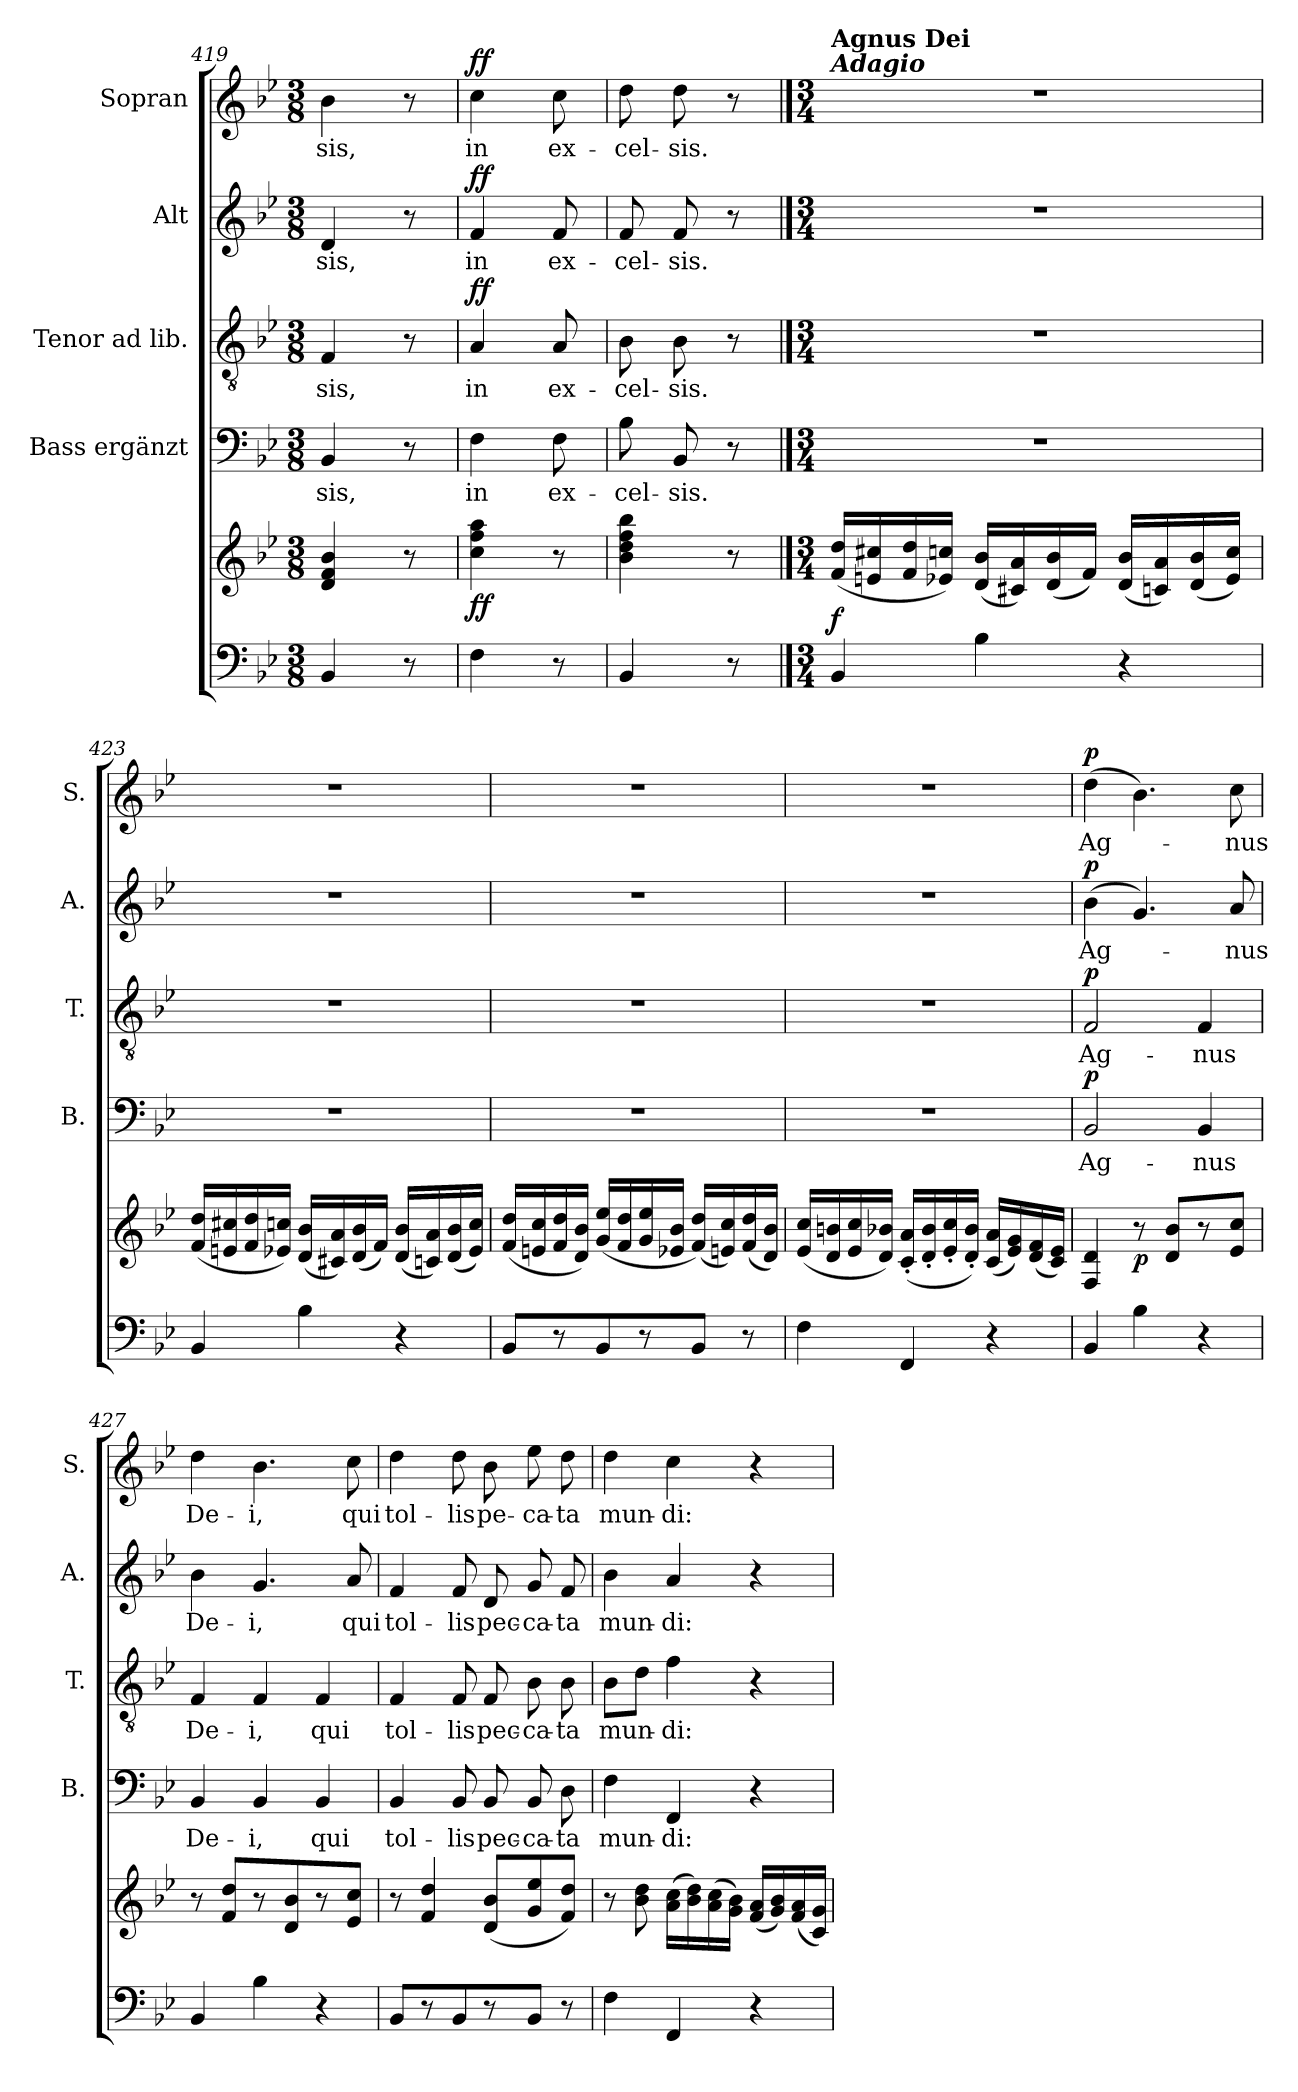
**kern	**kern	**dynam	**kern	**text	**dynam	**kern	**text	**dynam	**kern	**text	**dynam	**kern	**text	**dynam
*part5	*part5	*part5	*part4	*part4	*part4	*part3	*part3	*part3	*part2	*part2	*part2	*part1	*part1	*part1
*staff6	*staff5	*staff5/6	*staff4	*staff4	*staff4	*staff3	*staff3	*staff3	*staff2	*staff2	*staff2	*staff1	*staff1	*staff1
*	*	*	*I"Bass ergänzt	*	*	*I"Tenor ad lib.	*	*	*I"Alt	*	*	*I"Sopran	*	*
*	*	*	*I'B.	*	*	*I'T.	*	*	*I'A.	*	*	*I'S.	*	*
*clefF4	*clefG2	*	*clefF4	*	*	*clefGv2	*	*	*clefG2	*	*	*clefG2	*	*
*k[b-e-]	*k[b-e-]	*	*k[b-e-]	*	*	*k[b-e-]	*	*	*k[b-e-]	*	*	*k[b-e-]	*	*
*B-:	*B-:	*	*B-:	*	*	*B-:	*	*	*B-:	*	*	*B-:	*	*
*M3/8	*M3/8	*	*M3/8	*	*	*M3/8	*	*	*M3/8	*	*	*M3/8	*	*
=419	=419	=419	=419	=419	=419	=419	=419	=419	=419	=419	=419	=419	=419	=419
!	!	!	!	!LO:LY:b	!	!	!LO:LY:b	!	!	!LO:LY:b	!	!	!LO:LY:b	!
4BB-/	4d/ 4f/ 4b-/	.	4BB-/	-sis,	.	4F/	-sis,	.	4d/	-sis,	.	4b-\	-sis,	.
8r	8r	.	8r	.	.	8r	.	.	8r	.	.	8r	.	.
=420	=420	=420	=420	=420	=420	=420	=420	=420	=420	=420	=420	=420	=420	=420
!	!	!LO:DY:b	!	!LO:LY:b	!	!	!LO:LY:b	!LO:DY:a	!	!LO:LY:b	!LO:DY:a	!	!LO:LY:b	!LO:DY:a
4F\	4cc\ 4ff\ 4aa\	ff	4F\	in	.	4A/	in	ff	4f/	in	ff	4cc\	in	ff
!	!	!	!	!LO:LY:b	!	!	!LO:LY:b	!	!	!LO:LY:b	!	!	!LO:LY:b	!
8r	8r	.	8F\	ex-	.	8A/	ex-	.	8f/	ex-	.	8cc\	ex-	.
=421	=421	=421	=421	=421	=421	=421	=421	=421	=421	=421	=421	=421	=421	=421
!	!	!	!	!LO:LY:b	!	!	!LO:LY:b	!	!	!LO:LY:b	!	!	!LO:LY:b	!
4BB-/	4b-\ 4dd\ 4ff\ 4bb-\	.	8B-\	-cel-	.	8B-\	-cel-	.	8f/	-cel-	.	8dd\	-cel-	.
!	!	!	!	!LO:LY:b	!	!	!LO:LY:b	!	!	!LO:LY:b	!	!	!LO:LY:b	!
.	.	.	8BB-/	-sis.	.	8B-\	-sis.	.	8f/	-sis.	.	8dd\	-sis.	.
8r	8r	.	8r	.	.	8r	.	.	8r	.	.	8r	.	.
!!LO:LB:g=z
==422	==422	==422	==422	==422	==422	==422	==422	==422	==422	==422	==422	==422	==422	==422
*M3/4	*M3/4	*	*M3/4	*	*	*M3/4	*	*	*M3/4	*	*	*M3/4	*	*
!	!	!	!	!	!	!	!	!	!	!	!	!LO:TX:a:Bi:t=Adagio	!	!
!	!	!	!	!	!	!	!	!	!	!	!	!LO:TX:a:B:t=Agnus Dei	!	!
!	!	!LO:DY:a=2	!	!	!	!	!	!	!	!	!	!	!	!
4BB-/	(<16f/ 16dd/LL	f	2.r	.	.	2.r	.	.	2.r	.	.	2.r	.	.
.	16en/ 16cc#X/	.	.	.	.	.	.	.	.	.	.	.	.	.
.	16f/ 16dd/	.	.	.	.	.	.	.	.	.	.	.	.	.
.	16e-X/ 16ccn/JJ)	.	.	.	.	.	.	.	.	.	.	.	.	.
4B-\	(<16d/ 16b-/LL	.	.	.	.	.	.	.	.	.	.	.	.	.
.	16c#X/ 16a/)	.	.	.	.	.	.	.	.	.	.	.	.	.
.	(<16d/ 16b-/	.	.	.	.	.	.	.	.	.	.	.	.	.
.	16f/JJ)	.	.	.	.	.	.	.	.	.	.	.	.	.
4r	(<16d/ 16b-/LL	.	.	.	.	.	.	.	.	.	.	.	.	.
.	16cn/ 16a/)	.	.	.	.	.	.	.	.	.	.	.	.	.
.	(<16d/ 16b-/	.	.	.	.	.	.	.	.	.	.	.	.	.
.	16e-/ 16cc/JJ)	.	.	.	.	.	.	.	.	.	.	.	.	.
=423	=423	=423	=423	=423	=423	=423	=423	=423	=423	=423	=423	=423	=423	=423
4BB-/	(<16f/ 16dd/LL	.	2.r	.	.	2.r	.	.	2.r	.	.	2.r	.	.
.	16en/ 16cc#X/	.	.	.	.	.	.	.	.	.	.	.	.	.
.	16f/ 16dd/	.	.	.	.	.	.	.	.	.	.	.	.	.
.	16e-X/ 16ccn/JJ)	.	.	.	.	.	.	.	.	.	.	.	.	.
4B-\	(<16d/ 16b-/LL	.	.	.	.	.	.	.	.	.	.	.	.	.
.	16c#X/ 16a/)	.	.	.	.	.	.	.	.	.	.	.	.	.
.	(<16d/ 16b-/	.	.	.	.	.	.	.	.	.	.	.	.	.
.	16f/JJ)	.	.	.	.	.	.	.	.	.	.	.	.	.
4r	(<16d/ 16b-/LL	.	.	.	.	.	.	.	.	.	.	.	.	.
.	16cn/ 16a/)	.	.	.	.	.	.	.	.	.	.	.	.	.
.	(<16d/ 16b-/	.	.	.	.	.	.	.	.	.	.	.	.	.
.	16e-/ 16cc/JJ)	.	.	.	.	.	.	.	.	.	.	.	.	.
=424	=424	=424	=424	=424	=424	=424	=424	=424	=424	=424	=424	=424	=424	=424
8BB-/L	(<16f/ 16dd/LL	.	2.r	.	.	2.r	.	.	2.r	.	.	2.r	.	.
.	16en/ 16cc/	.	.	.	.	.	.	.	.	.	.	.	.	.
8r	16f/ 16dd/	.	.	.	.	.	.	.	.	.	.	.	.	.
.	16d/ 16b-/JJ)	.	.	.	.	.	.	.	.	.	.	.	.	.
8BB-/	(<16g/ 16ee-/LL	.	.	.	.	.	.	.	.	.	.	.	.	.
.	16f/ 16dd/	.	.	.	.	.	.	.	.	.	.	.	.	.
8r	16g/ 16ee-/	.	.	.	.	.	.	.	.	.	.	.	.	.
.	16e-X/ 16b-/JJ	.	.	.	.	.	.	.	.	.	.	.	.	.
8BB-/J	(<16f/ 16dd/LL)	.	.	.	.	.	.	.	.	.	.	.	.	.
.	16en/ 16cc/)	.	.	.	.	.	.	.	.	.	.	.	.	.
8r	(<16f/ 16dd/	.	.	.	.	.	.	.	.	.	.	.	.	.
.	16d/ 16b-/JJ)	.	.	.	.	.	.	.	.	.	.	.	.	.
!!LO:PB:g=z
=425	=425	=425	=425	=425	=425	=425	=425	=425	=425	=425	=425	=425	=425	=425
4F\	(<16e-/ 16cc/LL	.	2.r	.	.	2.r	.	.	2.r	.	.	2.r	.	.
.	16d/ 16bn/	.	.	.	.	.	.	.	.	.	.	.	.	.
.	16e-/ 16cc/	.	.	.	.	.	.	.	.	.	.	.	.	.
.	16d/ 16b-X/JJ)	.	.	.	.	.	.	.	.	.	.	.	.	.
4FF/	(<16c/'< 16a/'<LL	.	.	.	.	.	.	.	.	.	.	.	.	.
.	16d/'< 16b-/'<	.	.	.	.	.	.	.	.	.	.	.	.	.
.	16e-/'< 16cc/'<	.	.	.	.	.	.	.	.	.	.	.	.	.
.	16d/'< 16b-/'<JJ)	.	.	.	.	.	.	.	.	.	.	.	.	.
4r	(<16c/ 16a/LL	.	.	.	.	.	.	.	.	.	.	.	.	.
.	16e-/ 16g/)	.	.	.	.	.	.	.	.	.	.	.	.	.
.	(<16d/ 16f/	.	.	.	.	.	.	.	.	.	.	.	.	.
.	16c/ 16e-/JJ)	.	.	.	.	.	.	.	.	.	.	.	.	.
=426	=426	=426	=426	=426	=426	=426	=426	=426	=426	=426	=426	=426	=426	=426
!	!	!	!	!LO:LY:b	!LO:DY:a	!	!LO:LY:b	!LO:DY:a	!	!LO:LY:b	!LO:DY:a	!	!LO:LY:b	!LO:DY:a
4BB-/	4F/ 4d/	.	2BB-/	Ag-	p	2F/	Ag-	p	(>4b-\	Ag-	p	(>4dd\	Ag-	p
!	!	!LO:DY:b	!	!	!	!	!	!	!	!	!	!	!	!
4B-\	8r	p	.	.	.	.	.	.	4.g/)	.	.	4.b-\)	.	.
.	8d/ 8b-/L	.	.	.	.	.	.	.	.	.	.	.	.	.
!	!	!	!	!LO:LY:b	!	!	!LO:LY:b	!	!	!	!	!	!	!
4r	8r	.	4BB-/	-nus	.	4F/	-nus	.	.	.	.	.	.	.
!	!	!	!	!	!	!	!	!	!	!LO:LY:b	!	!	!LO:LY:b	!
.	8e-/ 8cc/J	.	.	.	.	.	.	.	8a/	-nus	.	8cc\	-nus	.
=427	=427	=427	=427	=427	=427	=427	=427	=427	=427	=427	=427	=427	=427	=427
!	!	!	!	!LO:LY:b	!	!	!LO:LY:b	!	!	!LO:LY:b	!	!	!LO:LY:b	!
4BB-/	8r	.	4BB-/	De-	.	4F/	De-	.	4b-\	De-	.	4dd\	De-	.
.	8f/ 8dd/L	.	.	.	.	.	.	.	.	.	.	.	.	.
!	!	!	!	!LO:LY:b	!	!	!LO:LY:b	!	!	!LO:LY:b	!	!	!LO:LY:b	!
4B-\	8r	.	4BB-/	-i,	.	4F/	-i,	.	4.g/	-i,	.	4.b-\	-i,	.
.	8d/ 8b-/	.	.	.	.	.	.	.	.	.	.	.	.	.
!	!	!	!	!LO:LY:b	!	!	!LO:LY:b	!	!	!	!	!	!	!
4r	8r	.	4BB-/	qui	.	4F/	qui	.	.	.	.	.	.	.
!	!	!	!	!	!	!	!	!	!	!LO:LY:b	!	!	!LO:LY:b	!
.	8e-/ 8cc/J	.	.	.	.	.	.	.	8a/	qui	.	8cc\	qui	.
=428	=428	=428	=428	=428	=428	=428	=428	=428	=428	=428	=428	=428	=428	=428
!	!	!	!	!LO:LY:b	!	!	!LO:LY:b	!	!	!LO:LY:b	!	!	!LO:LY:b	!
8BB-/L	8r	.	4BB-/	tol-	.	4F/	tol-	.	4f/	tol-	.	4dd\	tol-	.
8r	4f/ 4dd/	.	.	.	.	.	.	.	.	.	.	.	.	.
!	!	!	!	!LO:LY:b	!	!	!LO:LY:b	!	!	!LO:LY:b	!	!	!LO:LY:b	!
8BB-/	.	.	8BB-/	-lis	.	8F/	-lis	.	8f/	-lis	.	8dd\	-lis	.
!	!	!	!	!LO:LY:b	!	!	!LO:LY:b	!	!	!LO:LY:b	!	!	!LO:LY:b	!
8r	(<8d/ 8b-/L	.	8BB-/	pec-	.	8F/	pec-	.	8d/	pec-	.	8b-\	pe-	.
!	!	!	!	!LO:LY:b	!	!	!LO:LY:b	!	!	!LO:LY:b	!	!	!LO:LY:b	!
8BB-/J	8g/ 8ee-/	.	8BB-/	-ca-	.	8B-\	-ca-	.	8g/	-ca-	.	8ee-\	-ca-	.
!	!	!	!	!LO:LY:b	!	!	!LO:LY:b	!	!	!LO:LY:b	!	!	!LO:LY:b	!
8r	8f/ 8dd/J)	.	8D\	-ta	.	8B-\	-ta	.	8f/	-ta	.	8dd\	-ta	.
!!LO:LB:g=z
=429	=429	=429	=429	=429	=429	=429	=429	=429	=429	=429	=429	=429	=429	=429
!	!	!	!	!LO:LY:b	!	!	!LO:LY:b	!	!	!LO:LY:b	!	!	!LO:LY:b	!
4F\	8r	.	4F\	mun-	.	8B-\L	mun-	.	4b-\	mun-	.	4dd\	mun-	.
.	8b-\ 8dd\	.	.	.	.	8d\J	.	.	.	.	.	.	.	.
!	!	!	!	!LO:LY:b	!	!	!LO:LY:b	!	!	!LO:LY:b	!	!	!LO:LY:b	!
4FF/	(>16a\ 16cc\LL	.	4FF/	-di:	.	4f\	-di:	.	4a/	-di:	.	4cc\	-di:	.
.	16b-\ 16dd\)	.	.	.	.	.	.	.	.	.	.	.	.	.
.	(>16a\ 16cc\	.	.	.	.	.	.	.	.	.	.	.	.	.
.	16g\ 16b-\JJ)	.	.	.	.	.	.	.	.	.	.	.	.	.
4r	(<16f/ 16a/LL	.	4r	.	.	4r	.	.	4r	.	.	4r	.	.
.	16g/ 16b-/)	.	.	.	.	.	.	.	.	.	.	.	.	.
.	(<16f/ 16a/	.	.	.	.	.	.	.	.	.	.	.	.	.
.	16c/ 16g/JJ)	.	.	.	.	.	.	.	.	.	.	.	.	.
=	=	=	=	=	=	=	=	=	=	=	=	=	=	=
*-	*-	*-	*-	*-	*-	*-	*-	*-	*-	*-	*-	*-	*-	*-
